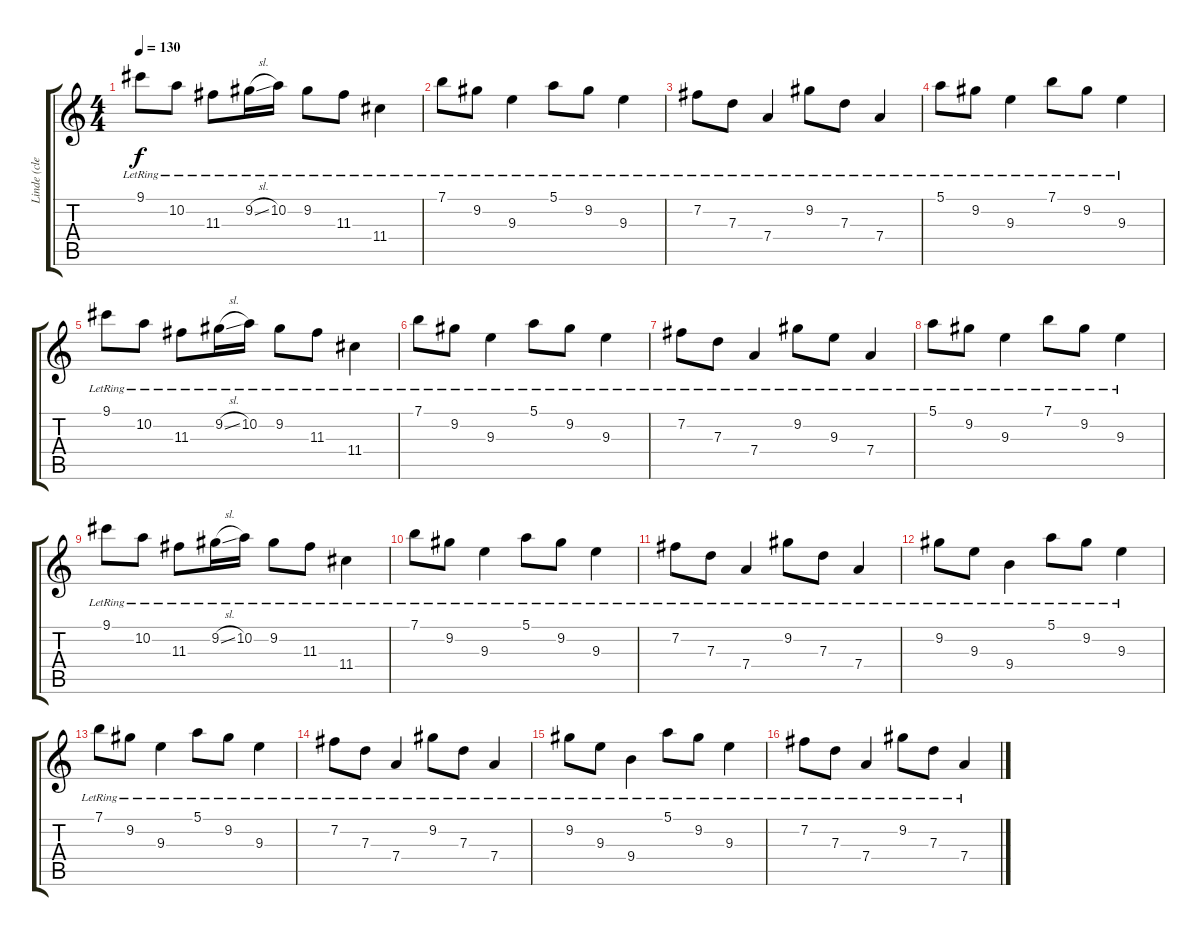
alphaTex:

\track ("Linde (clean)" "Linde (cle") {instrument electricguitarclean}
\staff {score tabs}
\tuning (E4 B3 G3 D3 A2 E2) {hide}
\ts (4 4)
\tempo 130
\clef g2
\ks c
9.1{lr}.8{dy f} 10.2{lr}.8 11.3{lr}.8 9.2{sl lr}.16 10.2{lr}.16 9.2{lr}.8 11.3{lr}.8 11.4{lr}.4 |
7.1{lr}.8 9.2{lr}.8 9.3{lr}.4 5.1{lr}.8 9.2{lr}.8 9.3{lr}.4 |
7.2{lr}.8 7.3{lr}.8 7.4{lr}.4 9.2{lr}.8 7.3{lr}.8 7.4{lr}.4 |
5.1{lr}.8 9.2{lr}.8 9.3{lr}.4 7.1{lr}.8 9.2{lr}.8 9.3{lr}.4 |
9.1{lr}.8 10.2{lr}.8 11.3{lr}.8 9.2{sl lr}.16 10.2{lr}.16 9.2{lr}.8 11.3{lr}.8 11.4{lr}.4 |
7.1{lr}.8 9.2{lr}.8 9.3{lr}.4 5.1{lr}.8 9.2{lr}.8 9.3{lr}.4 |
7.2{lr}.8 7.3{lr}.8 7.4{lr}.4 9.2{lr}.8 9.3{lr}.8 7.4{lr}.4 |
5.1{lr}.8 9.2{lr}.8 9.3{lr}.4 7.1{lr}.8 9.2{lr}.8 9.3{lr}.4 |
9.1{lr}.8 10.2{lr}.8 11.3{lr}.8 9.2{sl lr}.16 10.2{lr}.16 9.2{lr}.8 11.3{lr}.8 11.4{lr}.4 |
7.1{lr}.8 9.2{lr}.8 9.3{lr}.4 5.1{lr}.8 9.2{lr}.8 9.3{lr}.4 |
7.2{lr}.8 7.3{lr}.8 7.4{lr}.4 9.2{lr}.8 7.3{lr}.8 7.4{lr}.4 |
9.2{lr}.8 9.3{lr}.8 9.4{lr}.4 5.1{lr}.8 9.2{lr}.8 9.3{lr}.4 |
7.1{lr}.8 9.2{lr}.8 9.3{lr}.4 5.1{lr}.8 9.2{lr}.8 9.3{lr}.4 |
7.2{lr}.8 7.3{lr}.8 7.4{lr}.4 9.2{lr}.8 7.3{lr}.8 7.4{lr}.4 |
9.2{lr}.8 9.3{lr}.8 9.4{lr}.4 5.1{lr}.8 9.2{lr}.8 9.3{lr}.4 |
7.2{lr}.8 7.3{lr}.8 7.4{lr}.4 9.2{lr}.8 7.3{lr}.8 7.4{lr}.4
